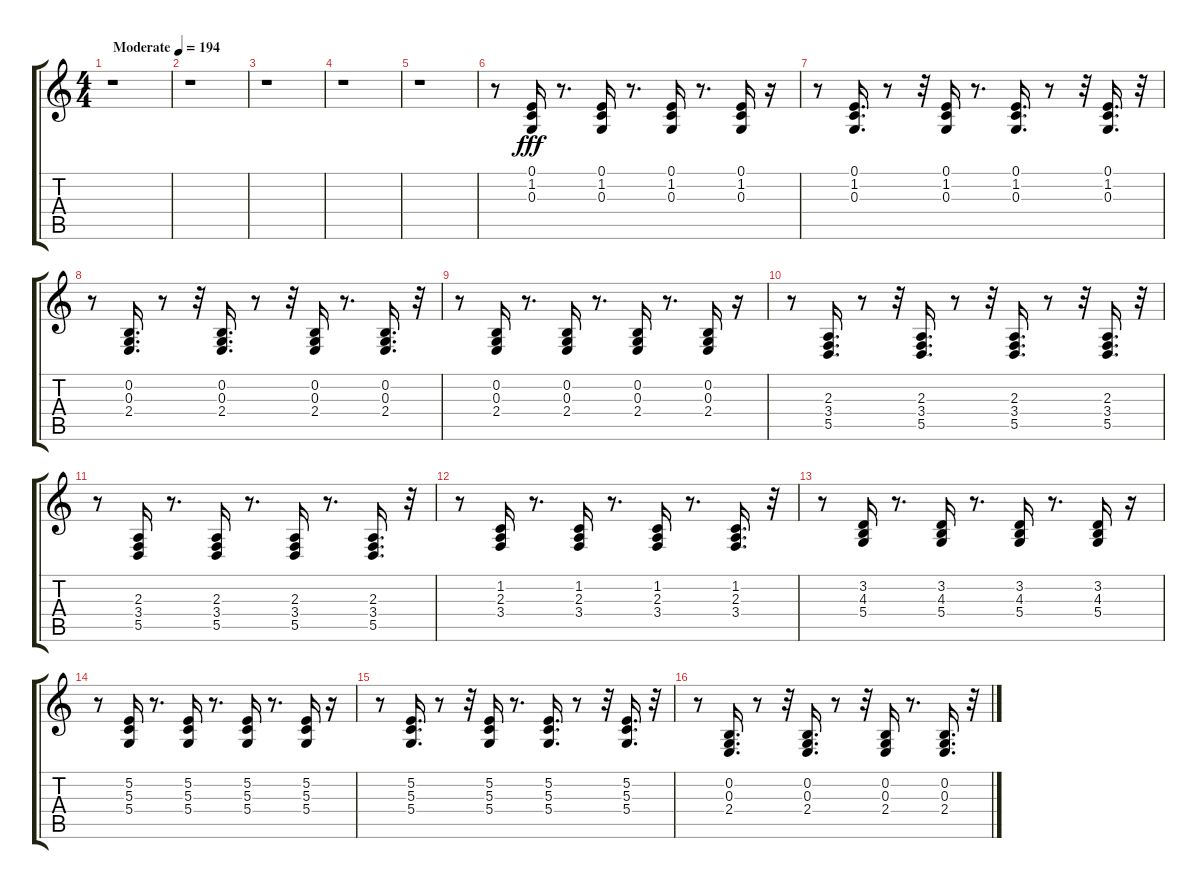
\track "" {instrument percussiveorgan}
\staff {score tabs}
\tuning (E4 B3 G3 D3 A2 E2) {hide}
\ts (4 4)
\tempo (194 "Moderate")
\clef g2
\ks c
r.1{dy fff instrument percussiveorgan} |
r.1 |
r.1 |
r.1 |
r.1 |
r.8 (0.1 1.2 0.3).16 r.8{d} (0.1 1.2 0.3).16 r.8{d} (0.1 1.2 0.3).16 r.8{d} (0.1 1.2 0.3).16 r.16 |
r.8 (0.1 1.2 0.3).16{d} r.8 r.32 (0.1 1.2 0.3).16 r.8{d} (0.1 1.2 0.3).16{d} r.8 r.32 (0.1 1.2 0.3).16{d} r.32 |
r.8 (0.2 0.3 2.4).16{d} r.8 r.32 (0.2 0.3 2.4).16{d} r.8 r.32 (0.2 0.3 2.4).16 r.8{d} (0.2 0.3 2.4).16{d} r.32 |
r.8 (0.2 0.3 2.4).16 r.8{d} (0.2 0.3 2.4).16 r.8{d} (0.2 0.3 2.4).16 r.8{d} (0.2 0.3 2.4).16 r.16 |
r.8 (2.3 3.4 5.5).16{d} r.8 r.32 (2.3 3.4 5.5).16{d} r.8 r.32 (2.3 3.4 5.5).16{d} r.8 r.32 (2.3 3.4 5.5).16{d} r.32 |
r.8 (2.3 3.4 5.5).16 r.8{d} (2.3 3.4 5.5).16 r.8{d} (2.3 3.4 5.5).16 r.8{d} (2.3 3.4 5.5).16{d} r.32 |
r.8 (1.2 2.3 3.4).16 r.8{d} (1.2 2.3 3.4).16 r.8{d} (1.2 2.3 3.4).16 r.8{d} (1.2 2.3 3.4).16{d} r.32 |
r.8 (3.2 4.3 5.4).16 r.8{d} (3.2 4.3 5.4).16 r.8{d} (3.2 4.3 5.4).16 r.8{d} (3.2 4.3 5.4).16 r.16 |
r.8 (5.2 5.3 5.4).16 r.8{d} (5.2 5.3 5.4).16 r.8{d} (5.2 5.3 5.4).16 r.8{d} (5.2 5.3 5.4).16 r.16 |
r.8 (5.2 5.3 5.4).16{d} r.8 r.32 (5.2 5.3 5.4).16 r.8{d} (5.2 5.3 5.4).16{d} r.8 r.32 (5.2 5.3 5.4).16{d} r.32 |
r.8 (0.2 0.3 2.4).16{d} r.8 r.32 (0.2 0.3 2.4).16{d} r.8 r.32 (0.2 0.3 2.4).16 r.8{d} (0.2 0.3 2.4).16{d} r.32
